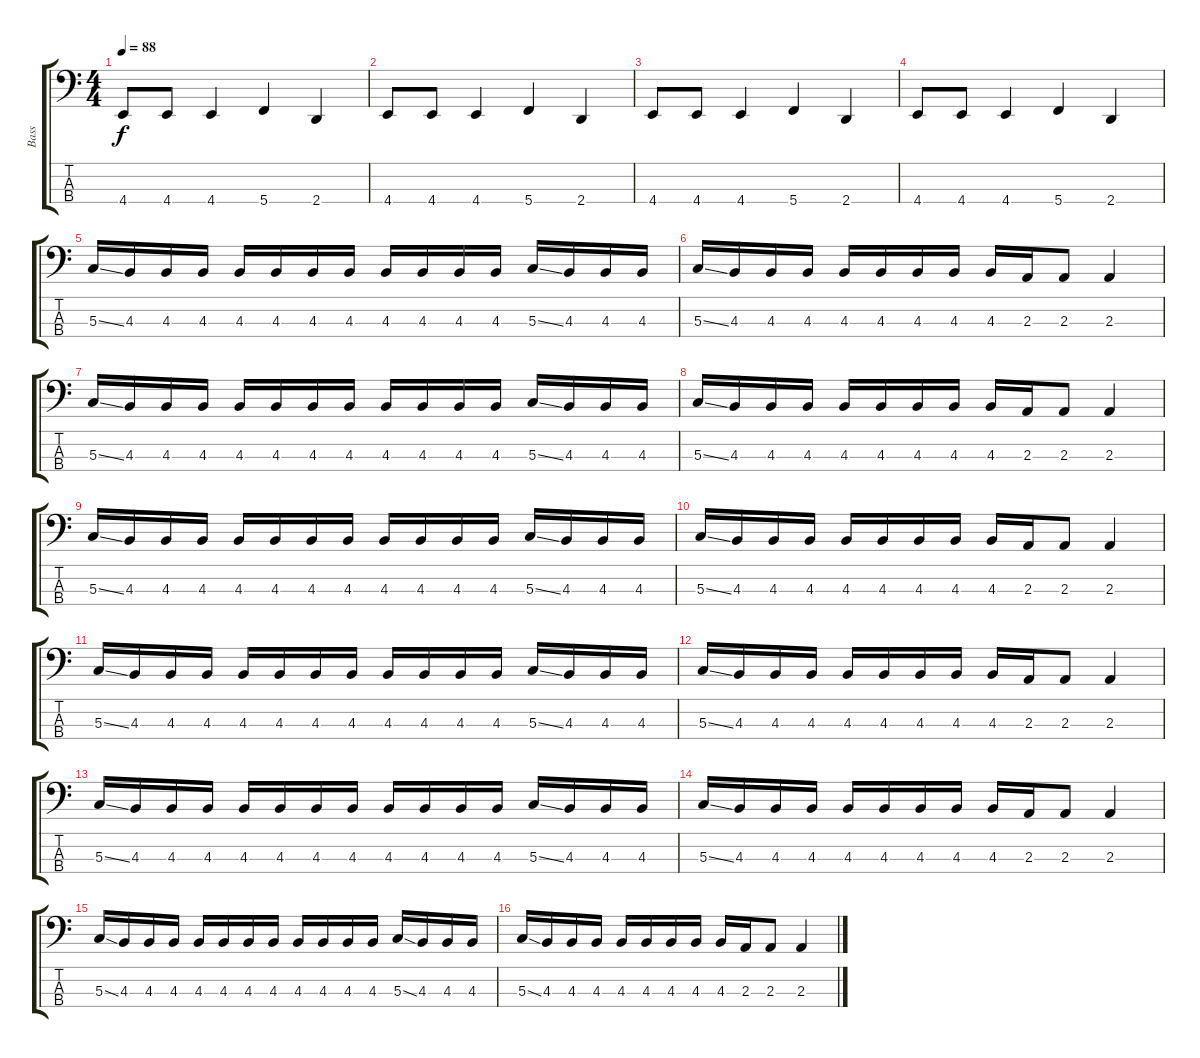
\track ("Bass" "Bass") {instrument electricbasspick}
\staff {score tabs}
\tuning (F2 C2 G1 C1) {hide}
\ts (4 4)
\tempo 88
\clef f4
\ks c
4.4.8{dy f} 4.4.8 4.4.4 5.4.4 2.4.4 |
4.4.8 4.4.8 4.4.4 5.4.4 2.4.4 |
4.4.8 4.4.8 4.4.4 5.4.4 2.4.4 |
4.4.8 4.4.8 4.4.4 5.4.4 2.4.4 |
5.3{ss}.16 4.3.16 4.3.16 4.3.16 4.3.16 4.3.16 4.3.16 4.3.16 4.3.16 4.3.16 4.3.16 4.3.16 5.3{ss}.16 4.3.16 4.3.16 4.3.16 |
5.3{ss}.16 4.3.16 4.3.16 4.3.16 4.3.16 4.3.16 4.3.16 4.3.16 4.3.16 2.3.16 2.3.8 2.3.4 |
5.3{ss}.16 4.3.16 4.3.16 4.3.16 4.3.16 4.3.16 4.3.16 4.3.16 4.3.16 4.3.16 4.3.16 4.3.16 5.3{ss}.16 4.3.16 4.3.16 4.3.16 |
5.3{ss}.16 4.3.16 4.3.16 4.3.16 4.3.16 4.3.16 4.3.16 4.3.16 4.3.16 2.3.16 2.3.8 2.3.4 |
5.3{ss}.16 4.3.16 4.3.16 4.3.16 4.3.16 4.3.16 4.3.16 4.3.16 4.3.16 4.3.16 4.3.16 4.3.16 5.3{ss}.16 4.3.16 4.3.16 4.3.16 |
5.3{ss}.16 4.3.16 4.3.16 4.3.16 4.3.16 4.3.16 4.3.16 4.3.16 4.3.16 2.3.16 2.3.8 2.3.4 |
5.3{ss}.16 4.3.16 4.3.16 4.3.16 4.3.16 4.3.16 4.3.16 4.3.16 4.3.16 4.3.16 4.3.16 4.3.16 5.3{ss}.16 4.3.16 4.3.16 4.3.16 |
5.3{ss}.16 4.3.16 4.3.16 4.3.16 4.3.16 4.3.16 4.3.16 4.3.16 4.3.16 2.3.16 2.3.8 2.3.4 |
5.3{ss}.16 4.3.16 4.3.16 4.3.16 4.3.16 4.3.16 4.3.16 4.3.16 4.3.16 4.3.16 4.3.16 4.3.16 5.3{ss}.16 4.3.16 4.3.16 4.3.16 |
5.3{ss}.16 4.3.16 4.3.16 4.3.16 4.3.16 4.3.16 4.3.16 4.3.16 4.3.16 2.3.16 2.3.8 2.3.4 |
5.3{ss}.16 4.3.16 4.3.16 4.3.16 4.3.16 4.3.16 4.3.16 4.3.16 4.3.16 4.3.16 4.3.16 4.3.16 5.3{ss}.16 4.3.16 4.3.16 4.3.16 |
5.3{ss}.16 4.3.16 4.3.16 4.3.16 4.3.16 4.3.16 4.3.16 4.3.16 4.3.16 2.3.16 2.3.8 2.3.4
